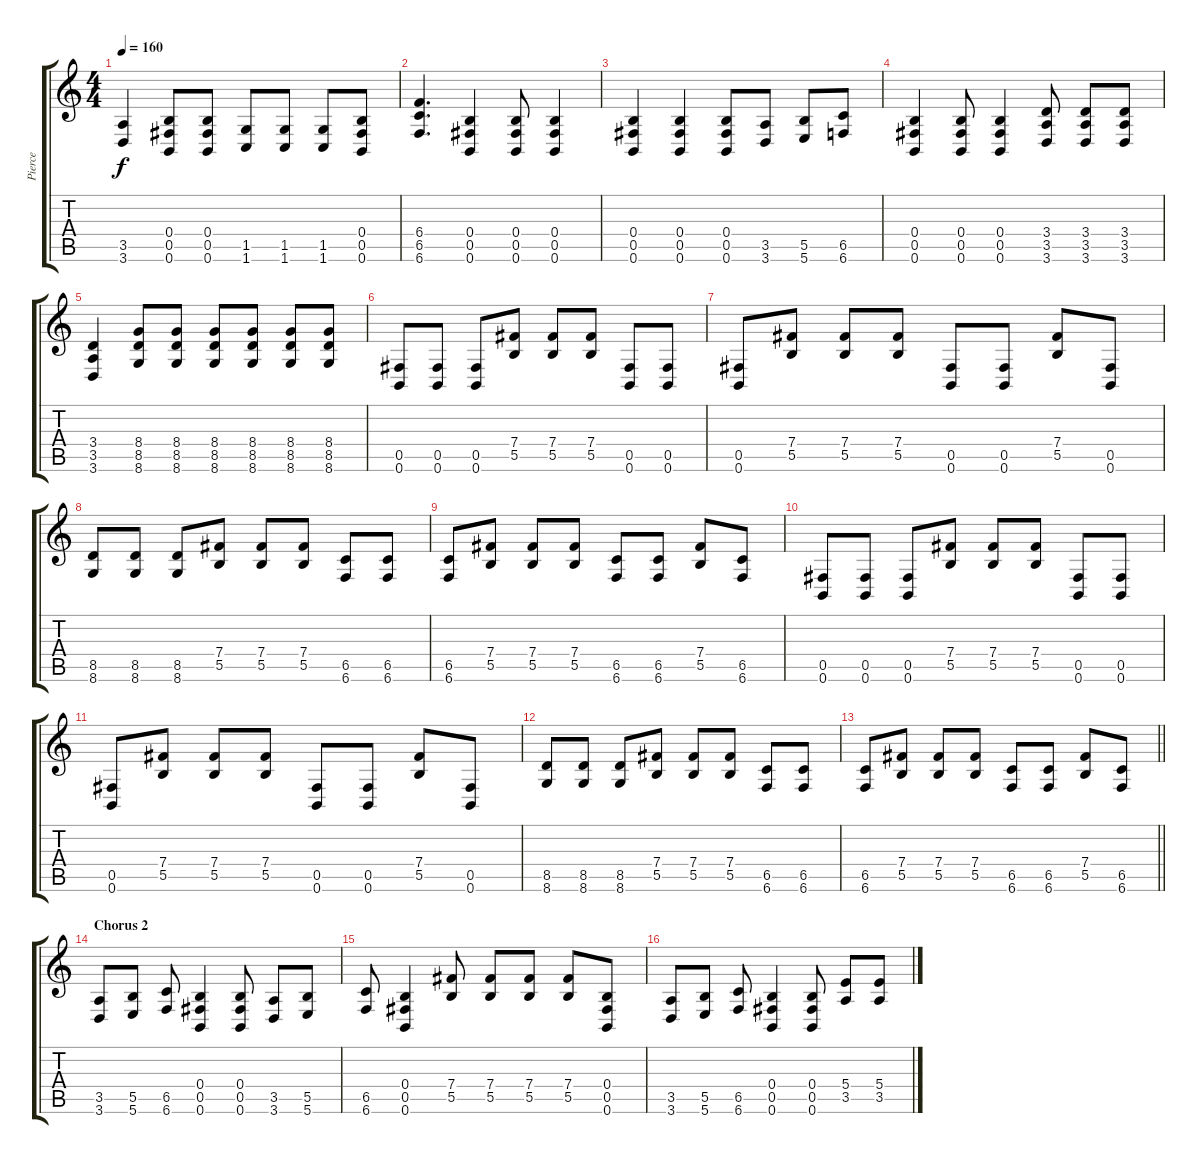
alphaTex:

\track ("Pierce" "Pierce") {instrument distortionguitar}
\staff {score tabs}
\tuning (Db4 Ab3 E3 B2 Gb2 B1) {hide}
\ts (4 4)
\tempo 160
\clef g2
\ks c
(3.5 3.6).4{dy f} (0.4 0.5 0.6).8 (0.4 0.5 0.6).8 (1.5 1.6).8 (1.5 1.6).8 (1.5 1.6).8 (0.4 0.5 0.6).8 |
(6.4 6.5 6.6).4{d} (0.4 0.5 0.6).4 (0.4 0.5 0.6).8 (0.4 0.5 0.6).4 |
(0.4 0.5 0.6).4 (0.4 0.5 0.6).4 (0.4 0.5 0.6).8 (3.5 3.6).8 (5.5 5.6).8 (6.5 6.6).8 |
(0.4 0.5 0.6).4 (0.4 0.5 0.6).8 (0.4 0.5 0.6).4 (3.4 3.5 3.6).8 (3.4 3.5 3.6).8 (3.4 3.5 3.6).8 |
(3.4 3.5 3.6).4 (8.4 8.5 8.6).8 (8.4 8.5 8.6).8 (8.4 8.5 8.6).8 (8.4 8.5 8.6).8 (8.4 8.5 8.6).8 (8.4 8.5 8.6).8 |
(0.5 0.6).8 (0.5 0.6).8 (0.5 0.6).8 (7.4 5.5).8 (7.4 5.5).8 (7.4 5.5).8 (0.5 0.6).8 (0.5 0.6).8 |
(0.5 0.6).8 (7.4 5.5).8 (7.4 5.5).8 (7.4 5.5).8 (0.5 0.6).8 (0.5 0.6).8 (7.4 5.5).8 (0.5 0.6).8 |
(8.5 8.6).8 (8.5 8.6).8 (8.5 8.6).8 (7.4 5.5).8 (7.4 5.5).8 (7.4 5.5).8 (6.5 6.6).8 (6.5 6.6).8 |
(6.5 6.6).8 (7.4 5.5).8 (7.4 5.5).8 (7.4 5.5).8 (6.5 6.6).8 (6.5 6.6).8 (7.4 5.5).8 (6.5 6.6).8 |
(0.5 0.6).8 (0.5 0.6).8 (0.5 0.6).8 (7.4 5.5).8 (7.4 5.5).8 (7.4 5.5).8 (0.5 0.6).8 (0.5 0.6).8 |
(0.5 0.6).8 (7.4 5.5).8 (7.4 5.5).8 (7.4 5.5).8 (0.5 0.6).8 (0.5 0.6).8 (7.4 5.5).8 (0.5 0.6).8 |
(8.5 8.6).8 (8.5 8.6).8 (8.5 8.6).8 (7.4 5.5).8 (7.4 5.5).8 (7.4 5.5).8 (6.5 6.6).8 (6.5 6.6).8 |
\barLineRight lightlight
(6.5 6.6).8 (7.4 5.5).8 (7.4 5.5).8 (7.4 5.5).8 (6.5 6.6).8 (6.5 6.6).8 (7.4 5.5).8 (6.5 6.6).8 |
\section ("" "Chorus 2")
(3.5 3.6).8 (5.5 5.6).8 (6.5 6.6).8 (0.4 0.5 0.6).4 (0.4 0.5 0.6).8 (3.5 3.6).8 (5.5 5.6).8 |
(6.5 6.6).8 (0.4 0.5 0.6).4 (7.4 5.5).8 (7.4 5.5).8 (7.4 5.5).8 (7.4 5.5).8 (0.4 0.5 0.6).8 |
(3.5 3.6).8 (5.5 5.6).8 (6.5 6.6).8 (0.4 0.5 0.6).4 (0.4 0.5 0.6).8 (5.4 3.5).8 (5.4 3.5).8
